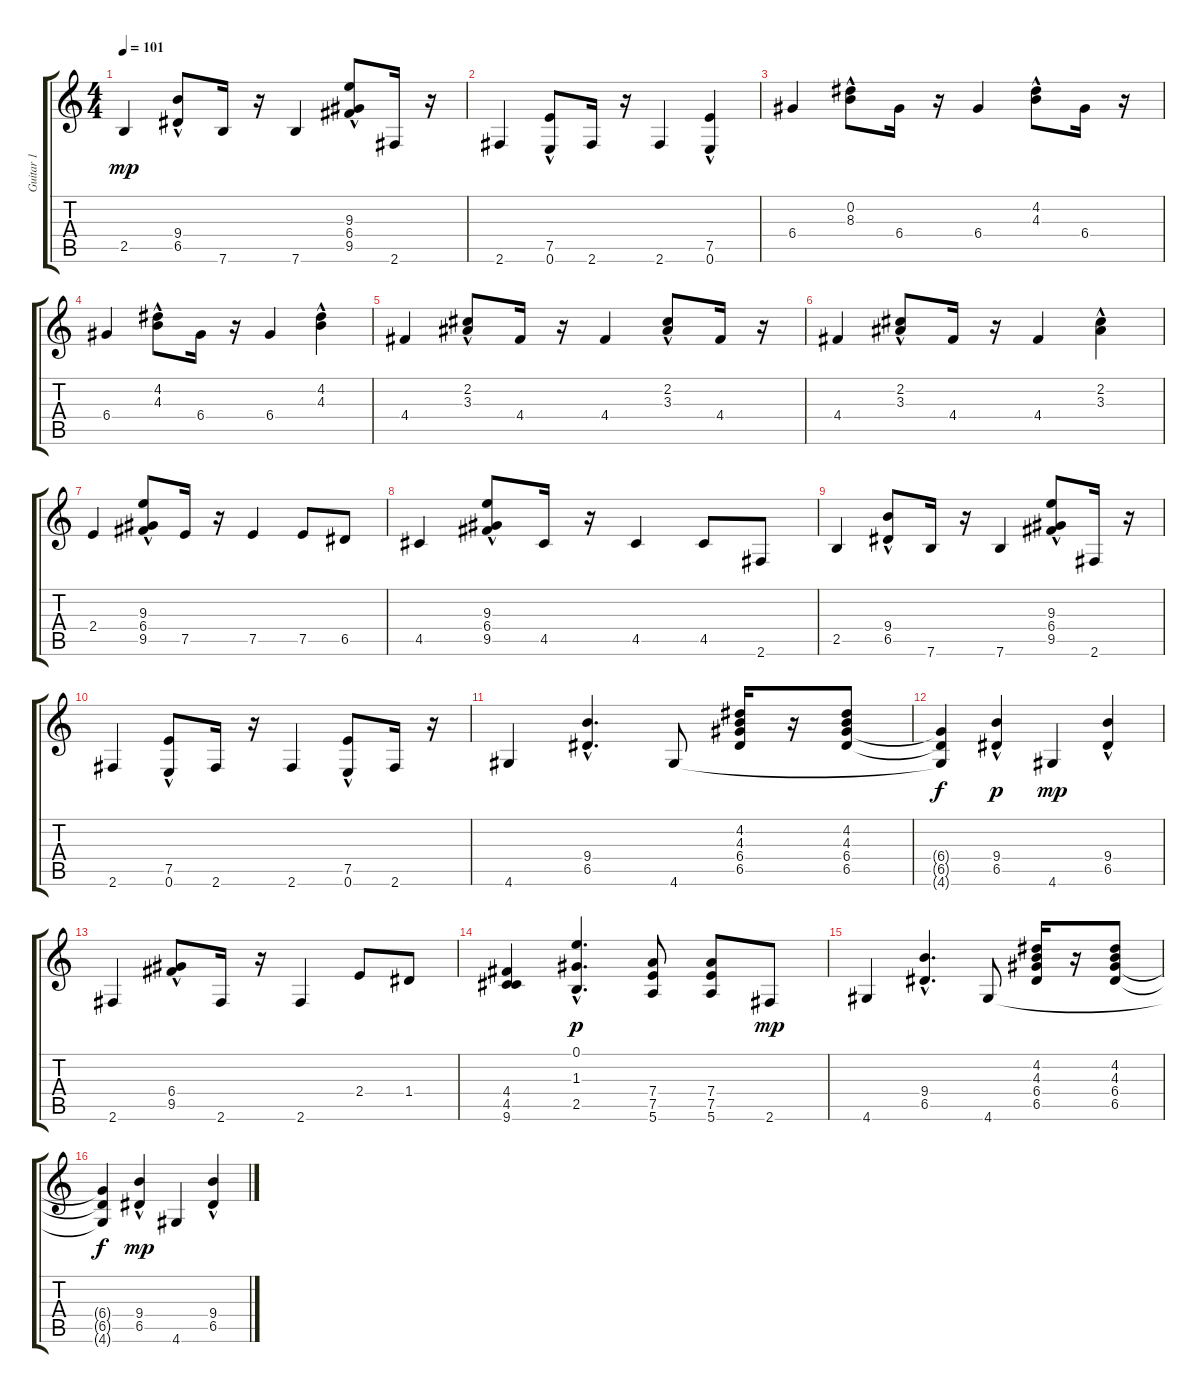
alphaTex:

\track ("Guitar 1" "Guitar 1") {instrument electricguitarjazz}
\staff {score tabs}
\tuning (E4 B3 G3 D3 A2 E2) {hide}
\ts (4 4)
\tempo 101
\clef g2
\ks c
2.5.4{dy mp} (9.4{hac} 6.5).8 7.6.16 r.16 7.6.4 (9.3 6.4{hac} 9.5).8 2.6.16 r.16 |
2.6.4 (7.5{hac} 0.6{hac}).8 2.6.16 r.16 2.6.4 (7.5{hac} 0.6{hac}).4 |
6.4.4 (0.2{hac} 8.3{hac}).8 6.4.16 r.16 6.4.4 (4.2{hac} 4.3{hac}).8 6.4.16 r.16 |
6.4.4 (4.2{hac} 4.3{hac}).8 6.4.16 r.16 6.4.4 (4.2{hac} 4.3{hac}).4 |
4.4.4 (2.2{hac} 3.3{hac}).8 4.4.16 r.16 4.4.4 (2.2{hac} 3.3{hac}).8 4.4.16 r.16 |
4.4.4 (2.2{hac} 3.3{hac}).8 4.4.16 r.16 4.4.4 (2.2{hac} 3.3{hac}).4 |
2.4.4 (9.3 6.4{hac} 9.5{hac}).8 7.5.16 r.16 7.5.4 7.5.8 6.5.8 |
4.5.4 (9.3 6.4{hac} 9.5{hac}).8 4.5.16 r.16 4.5.4 4.5.8 2.6.8 |
2.5.4 (9.4{hac} 6.5).8 7.6.16 r.16 7.6.4 (9.3 6.4{hac} 9.5).8 2.6.16 r.16 |
2.6.4 (7.5{hac} 0.6{hac}).8 2.6.16 r.16 2.6.4 (7.5{hac} 0.6{hac}).8 2.6.16 r.16 |
4.6.4 (9.4{hac} 6.5{hac}).4{d} 4.6.8 (4.2 4.3 6.4 6.5).16 r.16 (4.2 4.3 6.4 6.5).8 |
(6.4{t} 6.5{t} 4.6{t}).4{dy f} (9.4{hac} 6.5{hac}).4{dy p} 4.6.4{dy mp} (9.4{hac} 6.5{hac}).4 |
2.6.4 (6.4{hac} 9.5{hac}).8 2.6.16 r.16 2.6.4 2.4.8 1.4.8 |
(4.4 4.5 9.6).4 (0.1{hac} 1.3{hac} 2.5{hac}).4{d dy p} (7.4 7.5 5.6).8 (7.4 7.5 5.6).8 2.6.8{dy mp} |
4.6.4 (9.4{hac} 6.5{hac}).4{d} 4.6.8 (4.2 4.3 6.4 6.5).16 r.16 (4.2 4.3 6.4 6.5).8 |
(6.4{t} 6.5{t} 4.6{t}).4{dy f} (9.4{hac} 6.5{hac}).4{dy mp} 4.6.4 (9.4{hac} 6.5{hac}).4
